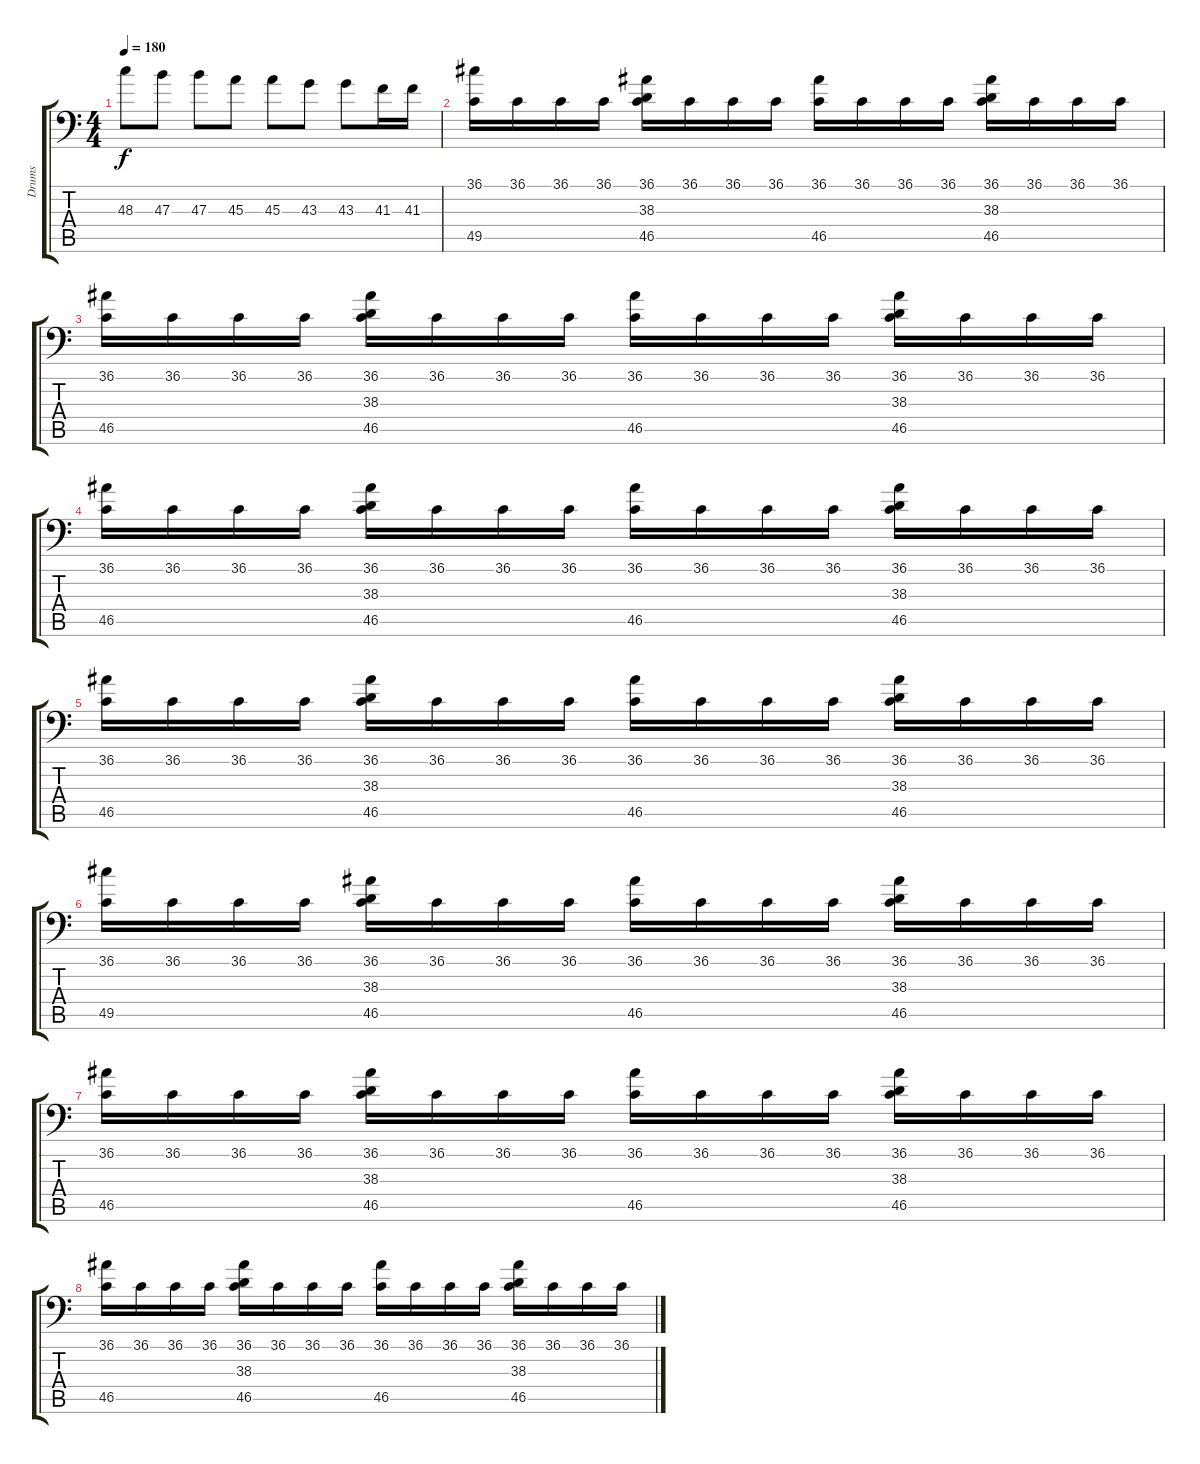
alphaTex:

\track ("Drums" "Drums") {instrument acousticgrandpiano}
\staff {score tabs}
\tuning (C-1 C-1 C-1 C-1 C-1 C-1) {hide}
\ts (4 4)
\tempo 180
\clef f4
\ks c
48.3.8{dy f} 47.3.8 47.3.8 45.3.8 45.3.8 43.3.8 43.3.8 41.3.16 41.3.16 |
(36.1 49.5).16 36.1.16 36.1.16 36.1.16 (36.1 38.3 46.5).16 36.1.16 36.1.16 36.1.16 (36.1 46.5).16 36.1.16 36.1.16 36.1.16 (36.1 38.3 46.5).16 36.1.16 36.1.16 36.1.16 |
(36.1 46.5).16 36.1.16 36.1.16 36.1.16 (36.1 38.3 46.5).16 36.1.16 36.1.16 36.1.16 (36.1 46.5).16 36.1.16 36.1.16 36.1.16 (36.1 38.3 46.5).16 36.1.16 36.1.16 36.1.16 |
(36.1 46.5).16 36.1.16 36.1.16 36.1.16 (36.1 38.3 46.5).16 36.1.16 36.1.16 36.1.16 (36.1 46.5).16 36.1.16 36.1.16 36.1.16 (36.1 38.3 46.5).16 36.1.16 36.1.16 36.1.16 |
(36.1 46.5).16 36.1.16 36.1.16 36.1.16 (36.1 38.3 46.5).16 36.1.16 36.1.16 36.1.16 (36.1 46.5).16 36.1.16 36.1.16 36.1.16 (36.1 38.3 46.5).16 36.1.16 36.1.16 36.1.16 |
(36.1 49.5).16 36.1.16 36.1.16 36.1.16 (36.1 38.3 46.5).16 36.1.16 36.1.16 36.1.16 (36.1 46.5).16 36.1.16 36.1.16 36.1.16 (36.1 38.3 46.5).16 36.1.16 36.1.16 36.1.16 |
(36.1 46.5).16 36.1.16 36.1.16 36.1.16 (36.1 38.3 46.5).16 36.1.16 36.1.16 36.1.16 (36.1 46.5).16 36.1.16 36.1.16 36.1.16 (36.1 38.3 46.5).16 36.1.16 36.1.16 36.1.16 |
(36.1 46.5).16 36.1.16 36.1.16 36.1.16 (36.1 38.3 46.5).16 36.1.16 36.1.16 36.1.16 (36.1 46.5).16 36.1.16 36.1.16 36.1.16 (36.1 38.3 46.5).16 36.1.16 36.1.16 36.1.16
